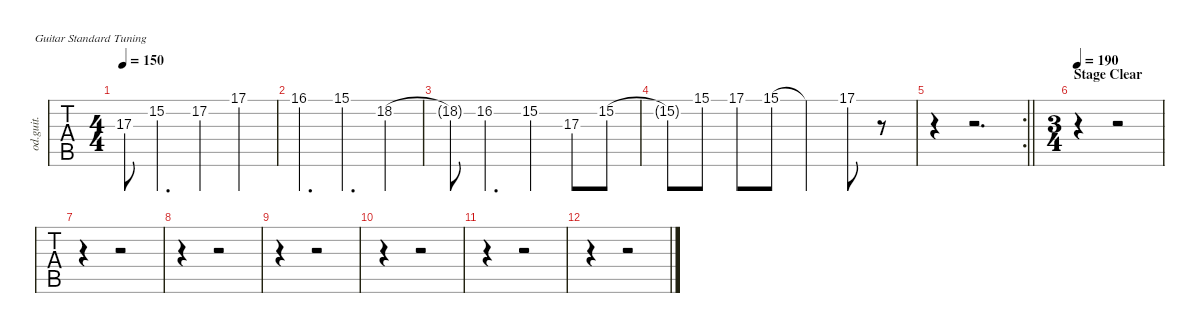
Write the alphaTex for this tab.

\defaultSystemsLayout 4
\hideDynamics
\bracketExtendMode nobrackets
\otherSystemsTrackNameOrientation horizontal
\track ("E Guitar 4" "od.guit.") {instrument overdrivenguitar}
\staff {tabs}
\tuning (E4 B3 G3 D3 A2 E2)
\ts (4 4)
\tempo 150
\clef g2
\ks c
17.3{t}.8{dy f} 15.2.4{d} 17.2{st}.4 17.1{st}.4 |
16.1{acc #}.4{d} 15.1.4{d} 18.2.4 |
18.2{t}.8 16.2{acc #}.4{d} 15.2{st}.4 17.3.8 15.2.8 |
15.2{t}.8 15.1.8 17.1.8 15.1.8 15.1{t}.4 17.1.8 r.8 |
\rc 2
\barLineRight lightlight
r.4 r.2{d} |
\ts (3 4)
\beaming (8 2 2 2)
\section ("" "Stage Clear")
\tempo 190
r.4 r.2 |
r.4 r.2 |
r.4 r.2 |
r.4 r.2 |
r.4 r.2 |
r.4 r.2 |
r.4 r.2
